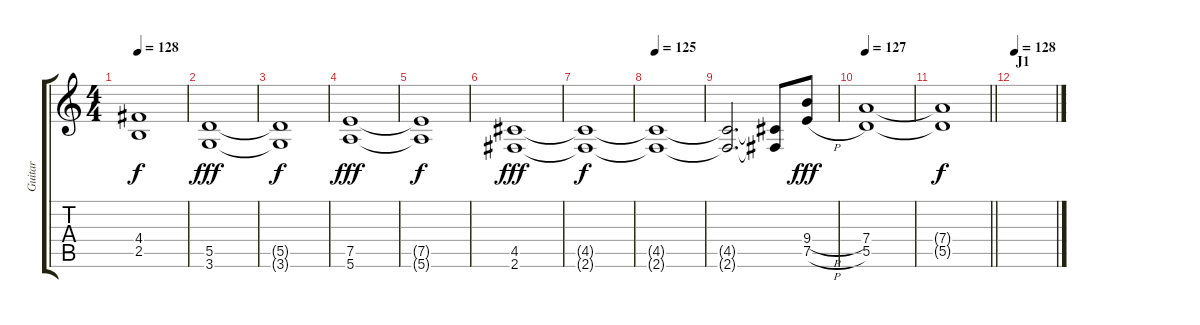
\track ("Guitar" "Guitar") {instrument distortionguitar}
\staff {score tabs}
\tuning (E4 B3 G3 D3 A2 E2) {hide}
\ts (4 4)
\tempo 128
\clef g2
\ks c
(4.4{t} 2.5{t}).1{dy f} |
(5.5 3.6).1{dy fff} |
(5.5{t} 3.6{t}).1{dy f} |
(7.5 5.6).1{dy fff} |
(7.5{t} 5.6{t}).1{dy f} |
(4.5 2.6).1{dy fff} |
(4.5{t} 2.6{t}).1{dy f} |
\tempo 125
(4.5{t} 2.6{t}).1 |
(4.5{t} 2.6{t}).2{d} (4.5{t} 2.6{t}).8 (9.4{h} 7.5{h}).8{dy fff} |
\tempo 127
(7.4 5.5).1 |
\barLineRight lightlight
(7.4{t} 5.5{t}).1{dy f volume 0} |
\section ("" "J1")
\tempo 128
